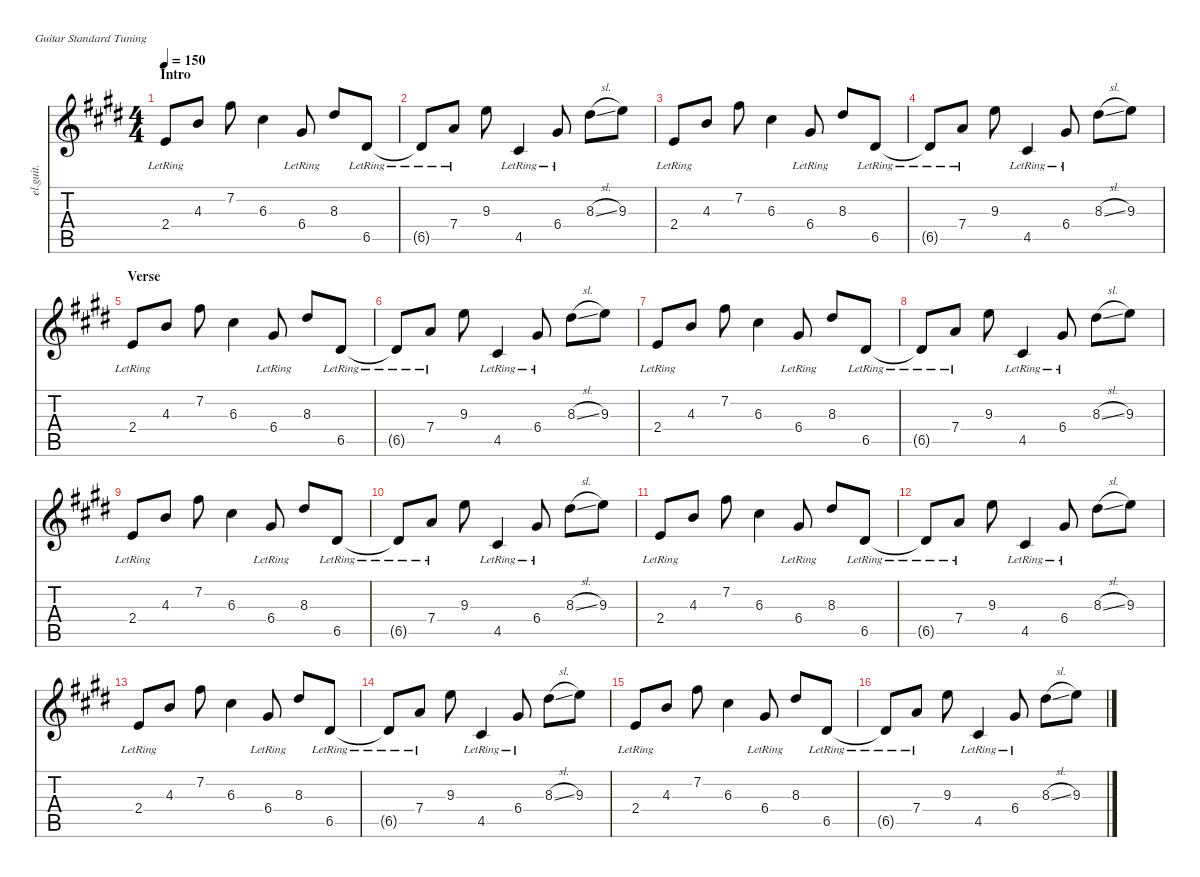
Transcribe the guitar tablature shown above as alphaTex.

\defaultSystemsLayout 4
\hideDynamics
\bracketExtendMode nobrackets
\otherSystemsTrackNameOrientation horizontal
\track ("Guitar II - A. Summers" "el.guit.") {mute instrument electricguitarclean}
\staff {score tabs}
\tuning (E4 B3 G3 D3 A2 E2)
\ts (4 4)
\section ("" "Intro")
\tempo 150
\clef g2
\ks c#minor
2.4{lr acc forcenatural}.8{dy mf instrument electricguitarclean beam Up} 4.3{acc forcenatural}.8{beam Up} 7.2{acc #}.8{beam Down} 6.3{acc #}.4{beam Down} 6.4{lr acc #}.8{beam Up} 8.3{acc #}.8{beam Up} 6.5{lr acc #}.8{beam Up} |
6.5{lr t acc #}.8{beam Up} 7.4{lr acc forcenatural}.8{beam Up} 9.3{acc forcenatural}.8{beam Down} 4.5{lr acc #}.4{beam Up} 6.4{lr acc #}.8{beam Up} 8.3{sl acc #}.8{beam Down} 9.3{acc forcenatural}.8{beam Down} |
2.4{lr acc forcenatural}.8{beam Up} 4.3{acc forcenatural}.8{beam Up} 7.2{acc #}.8{beam Down} 6.3{acc #}.4{beam Down} 6.4{lr acc #}.8{beam Up} 8.3{acc #}.8{beam Up} 6.5{lr acc #}.8{beam Up} |
6.5{lr t acc #}.8{beam Up} 7.4{lr acc forcenatural}.8{beam Up} 9.3{acc forcenatural}.8{beam Down} 4.5{lr acc #}.4{beam Up} 6.4{lr acc #}.8{beam Up} 8.3{sl acc #}.8{beam Down} 9.3{acc forcenatural}.8{beam Down} |
\section ("" "Verse")
2.4{lr acc forcenatural}.8{beam Up} 4.3{acc forcenatural}.8{beam Up} 7.2{acc #}.8{beam Down} 6.3{acc #}.4{beam Down} 6.4{lr acc #}.8{beam Up} 8.3{acc #}.8{beam Up} 6.5{lr acc #}.8{beam Up} |
6.5{lr t acc #}.8{beam Up} 7.4{lr acc forcenatural}.8{beam Up} 9.3{acc forcenatural}.8{beam Down} 4.5{lr acc #}.4{beam Up} 6.4{lr acc #}.8{beam Up} 8.3{sl acc #}.8{beam Down} 9.3{acc forcenatural}.8{beam Down} |
2.4{lr acc forcenatural}.8{beam Up} 4.3{acc forcenatural}.8{beam Up} 7.2{acc #}.8{beam Down} 6.3{acc #}.4{beam Down} 6.4{lr acc #}.8{beam Up} 8.3{acc #}.8{beam Up} 6.5{lr acc #}.8{beam Up} |
6.5{lr t acc #}.8{beam Up} 7.4{lr acc forcenatural}.8{beam Up} 9.3{acc forcenatural}.8{beam Down} 4.5{lr acc #}.4{beam Up} 6.4{lr acc #}.8{beam Up} 8.3{sl acc #}.8{beam Down} 9.3{acc forcenatural}.8{beam Down} |
2.4{lr acc forcenatural}.8{beam Up} 4.3{acc forcenatural}.8{beam Up} 7.2{acc #}.8{beam Down} 6.3{acc #}.4{beam Down} 6.4{lr acc #}.8{beam Up} 8.3{acc #}.8{beam Up} 6.5{lr acc #}.8{beam Up} |
6.5{lr t acc #}.8{beam Up} 7.4{lr acc forcenatural}.8{beam Up} 9.3{acc forcenatural}.8{beam Down} 4.5{lr acc #}.4{beam Up} 6.4{lr acc #}.8{beam Up} 8.3{sl acc #}.8{beam Down} 9.3{acc forcenatural}.8{beam Down} |
2.4{lr acc forcenatural}.8{beam Up} 4.3{acc forcenatural}.8{beam Up} 7.2{acc #}.8{beam Down} 6.3{acc #}.4{beam Down} 6.4{lr acc #}.8{beam Up} 8.3{acc #}.8{beam Up} 6.5{lr acc #}.8{beam Up} |
6.5{lr t acc #}.8{beam Up} 7.4{lr acc forcenatural}.8{beam Up} 9.3{acc forcenatural}.8{beam Down} 4.5{lr acc #}.4{beam Up} 6.4{lr acc #}.8{beam Up} 8.3{sl acc #}.8{beam Down} 9.3{acc forcenatural}.8{beam Down} |
2.4{lr acc forcenatural}.8{beam Up} 4.3{acc forcenatural}.8{beam Up} 7.2{acc #}.8{beam Down} 6.3{acc #}.4{beam Down} 6.4{lr acc #}.8{beam Up} 8.3{acc #}.8{beam Up} 6.5{lr acc #}.8{beam Up} |
6.5{lr t acc #}.8{beam Up} 7.4{lr acc forcenatural}.8{beam Up} 9.3{acc forcenatural}.8{beam Down} 4.5{lr acc #}.4{beam Up} 6.4{lr acc #}.8{beam Up} 8.3{sl acc #}.8{beam Down} 9.3{acc forcenatural}.8{beam Down} |
2.4{lr acc forcenatural}.8{beam Up} 4.3{acc forcenatural}.8{beam Up} 7.2{acc #}.8{beam Down} 6.3{acc #}.4{beam Down} 6.4{lr acc #}.8{beam Up} 8.3{acc #}.8{beam Up} 6.5{lr acc #}.8{beam Up} |
6.5{lr t acc #}.8{beam Up} 7.4{lr acc forcenatural}.8{beam Up} 9.3{acc forcenatural}.8{beam Down} 4.5{lr acc #}.4{beam Up} 6.4{lr acc #}.8{beam Up} 8.3{sl acc #}.8{beam Down} 9.3{acc forcenatural}.8{beam Down}
